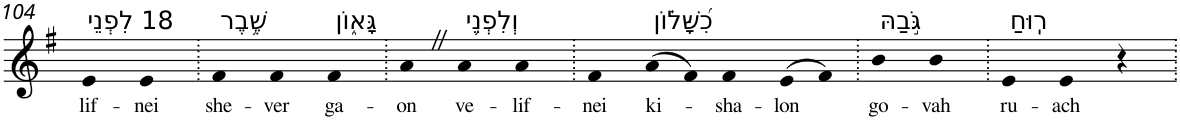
**kern	**text
*part1	*part1
*staff1	*staff1
*I"Piano	*
*I'Pno	*
!!LO:PB:g=z
*clefG2	*
*k[f#]	*
*G:	*
=104	=104
!LO:TX:a:t=18 לִפְנֵי	!
!	!LO:LY:b
4e	lif-
!	!LO:LY:b
4e	-nei
=105.	=105.
!LO:TX:a:t=שֶׁ֥בֶר	!
!	!LO:LY:b
4f#	she-
!	!LO:LY:b
4f#	-ver
!LO:TX:a:t=גָּא֑וֹן	!
!	!LO:LY:b
4f#	ga-
=106.	=106.
!	!LO:LY:b
4aZ	-on
!LO:TX:a:t=וְלִפְנֵ֥י	!
!	!LO:LY:b
4a	ve-
!	!LO:LY:b
4a	-lif-
=107.	=107.
!	!LO:LY:b
4f#	-nei
!LO:TX:a:t=כִ֝שָּׁל֗וֹן	!
!	!LO:LY:b
(>8a	ki-
8f#)	.
!	!LO:LY:b
4f#	-sha-
!	!LO:LY:b
(>8e	-lon
8f#)	.
=108.	=108.
!LO:TX:a:t=גֹּ֣בַהּ	!
!	!LO:LY:b
4b	go-
!	!LO:LY:b
4b	-vah
=109.	=109.
!LO:TX:a:t=רֽוּחַ	!
!	!LO:LY:b
4e	ru-
!	!LO:LY:b
4e	-ach
4r	.
=.	=.
*-	*-
